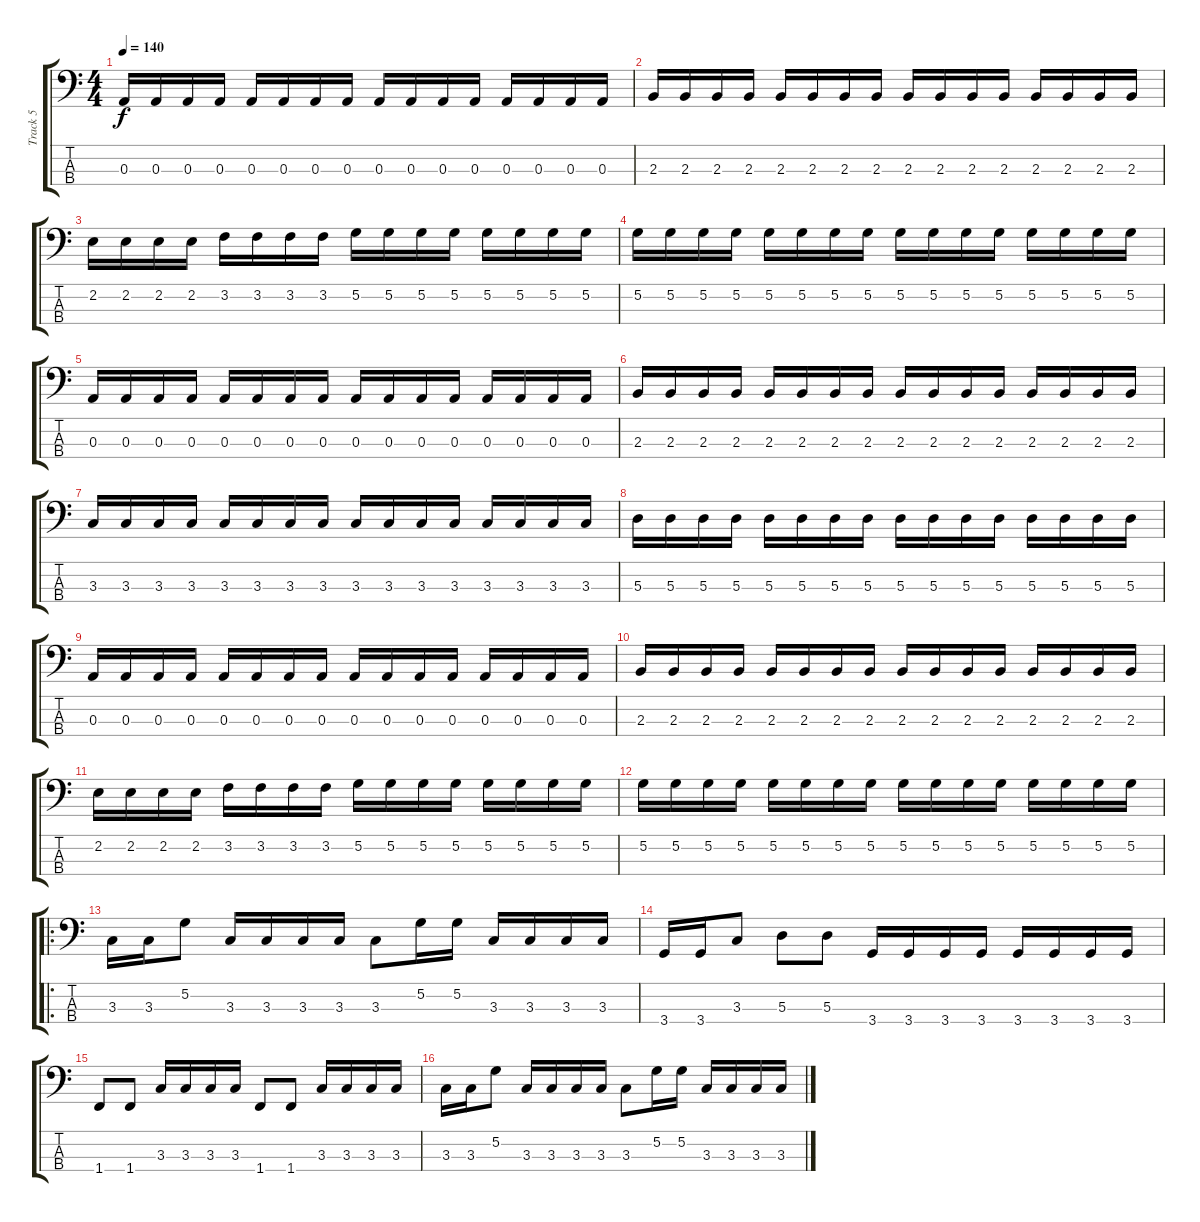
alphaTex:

\track ("Track 5" "Track 5") {instrument electricbasspick}
\staff {score tabs}
\tuning (G2 D2 A1 E1) {hide}
\ts (4 4)
\tempo 140
\clef f4
\ks c
0.3.16{dy f} 0.3.16 0.3.16 0.3.16 0.3.16 0.3.16 0.3.16 0.3.16 0.3.16 0.3.16 0.3.16 0.3.16 0.3.16 0.3.16 0.3.16 0.3.16 |
2.3.16 2.3.16 2.3.16 2.3.16 2.3.16 2.3.16 2.3.16 2.3.16 2.3.16 2.3.16 2.3.16 2.3.16 2.3.16 2.3.16 2.3.16 2.3.16 |
2.2.16 2.2.16 2.2.16 2.2.16 3.2.16 3.2.16 3.2.16 3.2.16 5.2.16 5.2.16 5.2.16 5.2.16 5.2.16 5.2.16 5.2.16 5.2.16 |
5.2.16 5.2.16 5.2.16 5.2.16 5.2.16 5.2.16 5.2.16 5.2.16 5.2.16 5.2.16 5.2.16 5.2.16 5.2.16 5.2.16 5.2.16 5.2.16 |
0.3.16 0.3.16 0.3.16 0.3.16 0.3.16 0.3.16 0.3.16 0.3.16 0.3.16 0.3.16 0.3.16 0.3.16 0.3.16 0.3.16 0.3.16 0.3.16 |
2.3.16 2.3.16 2.3.16 2.3.16 2.3.16 2.3.16 2.3.16 2.3.16 2.3.16 2.3.16 2.3.16 2.3.16 2.3.16 2.3.16 2.3.16 2.3.16 |
3.3.16 3.3.16 3.3.16 3.3.16 3.3.16 3.3.16 3.3.16 3.3.16 3.3.16 3.3.16 3.3.16 3.3.16 3.3.16 3.3.16 3.3.16 3.3.16 |
5.3.16 5.3.16 5.3.16 5.3.16 5.3.16 5.3.16 5.3.16 5.3.16 5.3.16 5.3.16 5.3.16 5.3.16 5.3.16 5.3.16 5.3.16 5.3.16 |
0.3.16 0.3.16 0.3.16 0.3.16 0.3.16 0.3.16 0.3.16 0.3.16 0.3.16 0.3.16 0.3.16 0.3.16 0.3.16 0.3.16 0.3.16 0.3.16 |
2.3.16 2.3.16 2.3.16 2.3.16 2.3.16 2.3.16 2.3.16 2.3.16 2.3.16 2.3.16 2.3.16 2.3.16 2.3.16 2.3.16 2.3.16 2.3.16 |
2.2.16 2.2.16 2.2.16 2.2.16 3.2.16 3.2.16 3.2.16 3.2.16 5.2.16 5.2.16 5.2.16 5.2.16 5.2.16 5.2.16 5.2.16 5.2.16 |
5.2.16 5.2.16 5.2.16 5.2.16 5.2.16 5.2.16 5.2.16 5.2.16 5.2.16 5.2.16 5.2.16 5.2.16 5.2.16 5.2.16 5.2.16 5.2.16 |
\ro
3.3.16 3.3.16 5.2.8 3.3.16 3.3.16 3.3.16 3.3.16 3.3.8 5.2.16 5.2.16 3.3.16 3.3.16 3.3.16 3.3.16 |
3.4.16 3.4.16 3.3.8 5.3.8 5.3.8 3.4.16 3.4.16 3.4.16 3.4.16 3.4.16 3.4.16 3.4.16 3.4.16 |
1.4.8 1.4.8 3.3.16 3.3.16 3.3.16 3.3.16 1.4.8 1.4.8 3.3.16 3.3.16 3.3.16 3.3.16 |
3.3.16 3.3.16 5.2.8 3.3.16 3.3.16 3.3.16 3.3.16 3.3.8 5.2.16 5.2.16 3.3.16 3.3.16 3.3.16 3.3.16
